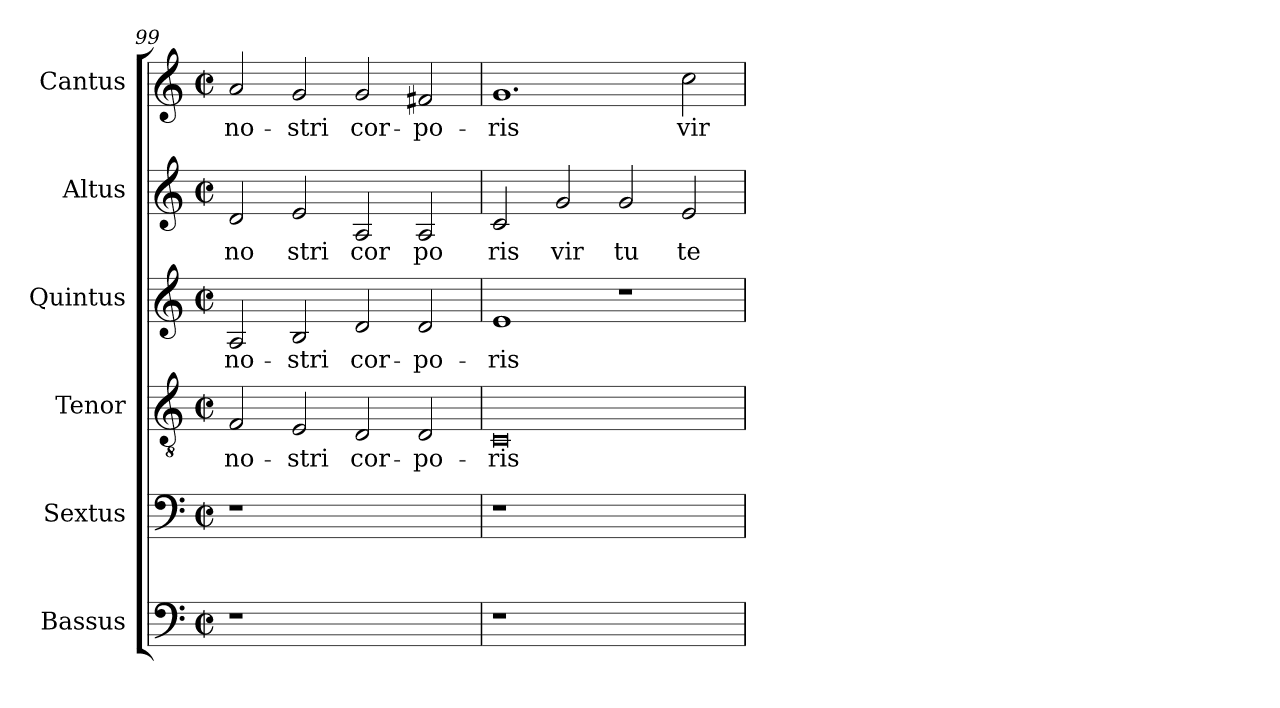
**kern	**kern	**kern	**text	**kern	**text	**kern	**text	**kern	**text
*part6	*part5	*part4	*part4	*part3	*part3	*part2	*part2	*part1	*part1
*staff6	*staff5	*staff4	*staff4	*staff3	*staff3	*staff2	*staff2	*staff1	*staff1
*I"Bassus	*I"Sextus	*I"Tenor	*	*I"Quintus	*	*I"Altus	*	*I"Cantus	*
*I'Bassus	*I'Sextus	*I'Tenor	*	*I'Quintus	*	*I'Altus	*	*I'Cantus	*
*clefF4	*clefF4	*clefGv2	*	*clefG2	*	*clefG2	*	*clefG2	*
*k[]	*k[]	*k[]	*	*k[]	*	*k[]	*	*k[]	*
*C:	*C:	*C:	*	*C:	*	*C:	*	*C:	*
*M2/2	*M2/2	*M2/2	*	*M2/2	*	*M2/2	*	*M2/2	*
*met(c|)	*met(c|)	*met(c|)	*	*met(c|)	*	*met(c|)	*	*met(c|)	*
=99	=99	=99	=99	=99	=99	=99	=99	=99	=99
!	!	!	!LO:LY:b:cj	!	!LO:LY:b:cj	!	!LO:LY:b:cj	!	!LO:LY:b:cj
1r	1r	2F/	no-	2A/	no-	2d/	no	2a/	no-
!	!	!	!LO:LY:b:cj	!	!LO:LY:b:cj	!	!LO:LY:b:cj	!	!LO:LY:b:cj
.	.	2E/	-stri	2B/	-stri	2e/	stri	2g/	-stri
!	!	!	!LO:LY:b:cj	!	!LO:LY:b:cj	!	!LO:LY:b:cj	!	!LO:LY:b:cj
1ryy	1ryy	2D/	cor-	2d/	cor-	2A/	cor	2g/	cor-
!	!	!	!LO:LY:b:cj	!	!LO:LY:b:cj	!	!LO:LY:b:cj	!	!LO:LY:b:cj
.	.	2D/	-po-	2d/	-po-	2A/	po	2f#X/	-po-
!!LO:PB:g=z
=100	=100	=100	=100	=100	=100	=100	=100	=100	=100
!	!	!	!LO:LY:b:cj	!	!LO:LY:b:cj	!	!LO:LY:b:cj	!	!LO:LY:b:cj
1r	1r	0C	-ris	1e	-ris	2c/	ris	1.g	-ris
!	!	!	!	!	!	!	!LO:LY:b:cj	!	!
.	.	.	.	.	.	2g/	vir	.	.
!	!	!	!	!	!	!	!LO:LY:b:cj	!	!
1ryy	1ryy	.	.	1r	.	2g/	tu	.	.
!	!	!	!	!	!	!	!LO:LY:b:cj	!	!LO:LY:b:cj
.	.	.	.	.	.	2e/	te	2cc\	vir-
=	=	=	=	=	=	=	=	=	=
*-	*-	*-	*-	*-	*-	*-	*-	*-	*-
